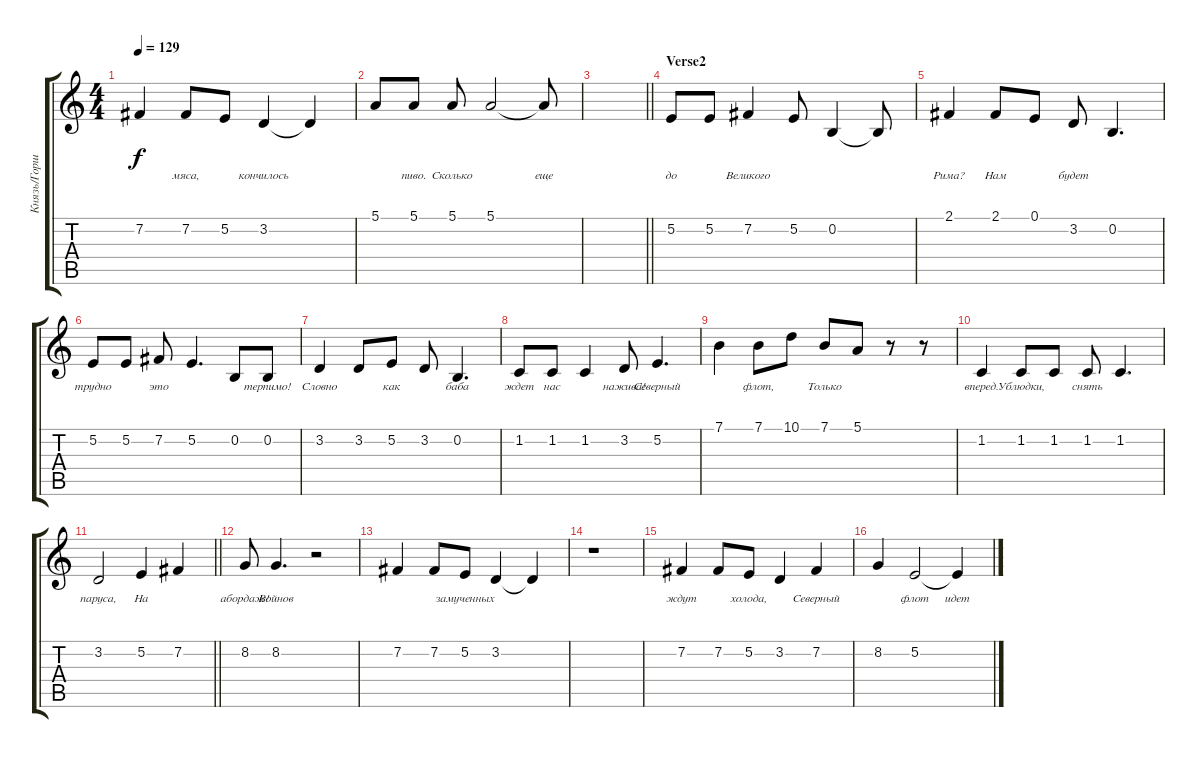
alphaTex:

\track ("Князь/Горшок" "Князь/Горш") {instrument violin}
\staff {score tabs}
\tuning (E4 B3 G3 D3 A2 E2) {hide}
\ts (4 4)
\tempo 129
\clef g2
\ks c
7.2.4{lyrics (0 "") lyrics (1 "") lyrics (2 "") lyrics (3 "") lyrics (4 "") dy f} 7.2.8{lyrics (0 "мяса,") lyrics (1 "") lyrics (2 "") lyrics (3 "") lyrics (4 "")} 5.2.8{lyrics (0 "") lyrics (1 "") lyrics (2 "") lyrics (3 "") lyrics (4 "")} 3.2.4{lyrics (0 "кончилось") lyrics (1 "") lyrics (2 "") lyrics (3 "") lyrics (4 "")} 3.2{t}.4{lyrics (0 "") lyrics (1 "") lyrics (2 "") lyrics (3 "") lyrics (4 "")} |
5.1.8{lyrics (0 "") lyrics (1 "") lyrics (2 "") lyrics (3 "") lyrics (4 "")} 5.1.8{lyrics (0 "пиво.") lyrics (1 "") lyrics (2 "") lyrics (3 "") lyrics (4 "")} 5.1.8{lyrics (0 "Сколько") lyrics (1 "") lyrics (2 "") lyrics (3 "") lyrics (4 "")} 5.1.2{lyrics (0 "") lyrics (1 "") lyrics (2 "") lyrics (3 "") lyrics (4 "")} 5.1{t}.8{lyrics (0 "еще") lyrics (1 "") lyrics (2 "") lyrics (3 "") lyrics (4 "")} |
\barLineRight lightlight
|
\section ("" "Verse2")
5.2.8{lyrics (0 "до") lyrics (1 "") lyrics (2 "") lyrics (3 "") lyrics (4 "")} 5.2.8{lyrics (0 "") lyrics (1 "") lyrics (2 "") lyrics (3 "") lyrics (4 "")} 7.2.4{lyrics (0 "Великого") lyrics (1 "") lyrics (2 "") lyrics (3 "") lyrics (4 "")} 5.2.8{lyrics (0 "") lyrics (1 "") lyrics (2 "") lyrics (3 "") lyrics (4 "")} 0.2.4{lyrics (0 "") lyrics (1 "") lyrics (2 "") lyrics (3 "") lyrics (4 "")} 0.2{t}.8{lyrics (0 "") lyrics (1 "") lyrics (2 "") lyrics (3 "") lyrics (4 "")} |
2.1.4{lyrics (0 "Рима?") lyrics (1 "") lyrics (2 "") lyrics (3 "") lyrics (4 "")} 2.1.8{lyrics (0 "Нам") lyrics (1 "") lyrics (2 "") lyrics (3 "") lyrics (4 "")} 0.1.8{lyrics (0 "") lyrics (1 "") lyrics (2 "") lyrics (3 "") lyrics (4 "")} 3.2.8{lyrics (0 "будет") lyrics (1 "") lyrics (2 "") lyrics (3 "") lyrics (4 "")} 0.2.4{d lyrics (0 "") lyrics (1 "") lyrics (2 "") lyrics (3 "") lyrics (4 "")} |
5.2.8{lyrics (0 "трудно") lyrics (1 "") lyrics (2 "") lyrics (3 "") lyrics (4 "")} 5.2.8{lyrics (0 "") lyrics (1 "") lyrics (2 "") lyrics (3 "") lyrics (4 "")} 7.2.8{lyrics (0 "это") lyrics (1 "") lyrics (2 "") lyrics (3 "") lyrics (4 "")} 5.2.4{d lyrics (0 "") lyrics (1 "") lyrics (2 "") lyrics (3 "") lyrics (4 "")} 0.2.8{lyrics (0 "") lyrics (1 "") lyrics (2 "") lyrics (3 "") lyrics (4 "")} 0.2.8{lyrics (0 "терпимо!") lyrics (1 "") lyrics (2 "") lyrics (3 "") lyrics (4 "")} |
3.2.4{lyrics (0 "Словно") lyrics (1 "") lyrics (2 "") lyrics (3 "") lyrics (4 "")} 3.2.8{lyrics (0 "") lyrics (1 "") lyrics (2 "") lyrics (3 "") lyrics (4 "")} 5.2.8{lyrics (0 "как") lyrics (1 "") lyrics (2 "") lyrics (3 "") lyrics (4 "")} 3.2.8{lyrics (0 "") lyrics (1 "") lyrics (2 "") lyrics (3 "") lyrics (4 "")} 0.2.4{d lyrics (0 "баба") lyrics (1 "") lyrics (2 "") lyrics (3 "") lyrics (4 "")} |
1.2.8{lyrics (0 "ждет") lyrics (1 "") lyrics (2 "") lyrics (3 "") lyrics (4 "")} 1.2.8{lyrics (0 "нас") lyrics (1 "") lyrics (2 "") lyrics (3 "") lyrics (4 "")} 1.2.4{lyrics (0 "") lyrics (1 "") lyrics (2 "") lyrics (3 "") lyrics (4 "")} 3.2.8{lyrics (0 "нажива!") lyrics (1 "") lyrics (2 "") lyrics (3 "") lyrics (4 "")} 5.2.4{d lyrics (0 "Северный") lyrics (1 "") lyrics (2 "") lyrics (3 "") lyrics (4 "")} |
7.1.4{lyrics (0 "") lyrics (1 "") lyrics (2 "") lyrics (3 "") lyrics (4 "")} 7.1.8{lyrics (0 "флот,") lyrics (1 "") lyrics (2 "") lyrics (3 "") lyrics (4 "")} 10.1.8{lyrics (0 "") lyrics (1 "") lyrics (2 "") lyrics (3 "") lyrics (4 "")} 7.1.8{lyrics (0 "Только") lyrics (1 "") lyrics (2 "") lyrics (3 "") lyrics (4 "")} 5.1.8{lyrics (0 "") lyrics (1 "") lyrics (2 "") lyrics (3 "") lyrics (4 "")} r.8 r.8 |
1.2.4{lyrics (0 "вперед.") lyrics (1 "") lyrics (2 "") lyrics (3 "") lyrics (4 "")} 1.2.8{lyrics (0 "Ублюдки,") lyrics (1 "") lyrics (2 "") lyrics (3 "") lyrics (4 "")} 1.2.8{lyrics (0 "") lyrics (1 "") lyrics (2 "") lyrics (3 "") lyrics (4 "")} 1.2.8{lyrics (0 "снять") lyrics (1 "") lyrics (2 "") lyrics (3 "") lyrics (4 "")} 1.2.4{d lyrics (0 "") lyrics (1 "") lyrics (2 "") lyrics (3 "") lyrics (4 "")} |
\barLineRight lightlight
3.2.2{lyrics (0 "паруса,") lyrics (1 "") lyrics (2 "") lyrics (3 "") lyrics (4 "")} 5.2.4{lyrics (0 "На") lyrics (1 "") lyrics (2 "") lyrics (3 "") lyrics (4 "")} 7.2.4{lyrics (0 "") lyrics (1 "") lyrics (2 "") lyrics (3 "") lyrics (4 "")} |
8.2.8{lyrics (0 "абордаж!") lyrics (1 "") lyrics (2 "") lyrics (3 "") lyrics (4 "")} 8.2.4{d lyrics (0 "Войнов") lyrics (1 "") lyrics (2 "") lyrics (3 "") lyrics (4 "")} r.2 |
7.2.4{lyrics (0 "") lyrics (1 "") lyrics (2 "") lyrics (3 "") lyrics (4 "")} 7.2.8{lyrics (0 "") lyrics (1 "") lyrics (2 "") lyrics (3 "") lyrics (4 "")} 5.2.8{lyrics (0 "замученных") lyrics (1 "") lyrics (2 "") lyrics (3 "") lyrics (4 "")} 3.2.4{lyrics (0 "") lyrics (1 "") lyrics (2 "") lyrics (3 "") lyrics (4 "")} 3.2{t}.4{lyrics (0 "") lyrics (1 "") lyrics (2 "") lyrics (3 "") lyrics (4 "")} |
r.1 |
7.2.4{lyrics (0 "ждут") lyrics (1 "") lyrics (2 "") lyrics (3 "") lyrics (4 "")} 7.2.8{lyrics (0 "") lyrics (1 "") lyrics (2 "") lyrics (3 "") lyrics (4 "")} 5.2.8{lyrics (0 "холода,") lyrics (1 "") lyrics (2 "") lyrics (3 "") lyrics (4 "")} 3.2.4{lyrics (0 "") lyrics (1 "") lyrics (2 "") lyrics (3 "") lyrics (4 "")} 7.2.4{lyrics (0 "Северный") lyrics (1 "") lyrics (2 "") lyrics (3 "") lyrics (4 "")} |
8.2.4{lyrics (0 "") lyrics (1 "") lyrics (2 "") lyrics (3 "") lyrics (4 "")} 5.2.2{lyrics (0 "флот") lyrics (1 "") lyrics (2 "") lyrics (3 "") lyrics (4 "")} 5.2{t}.4{lyrics (0 "идет") lyrics (1 "") lyrics (2 "") lyrics (3 "") lyrics (4 "")}
